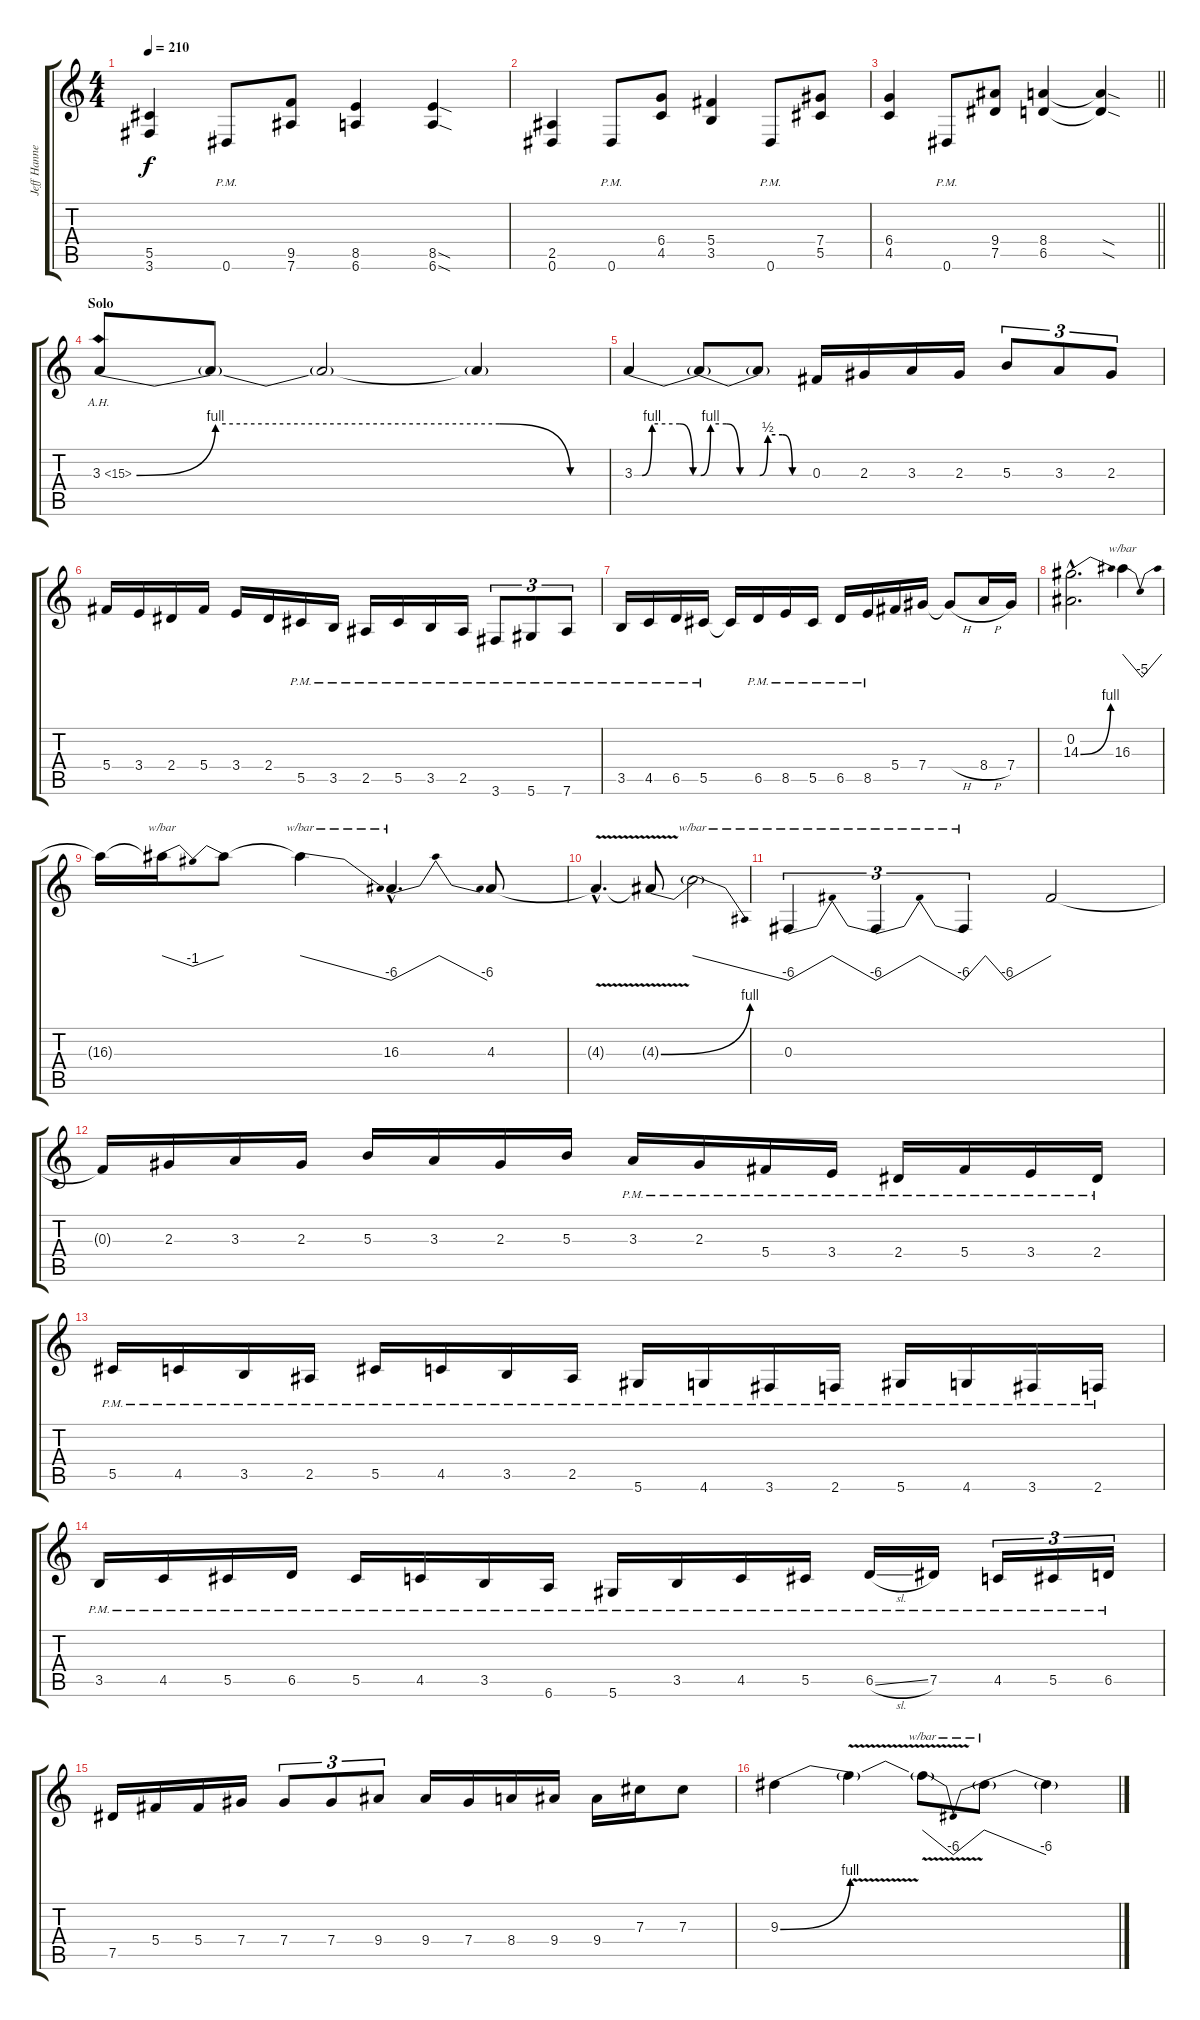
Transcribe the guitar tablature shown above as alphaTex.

\track ("Jeff Hanneman" "Jeff Hanne") {instrument distortionguitar}
\staff {score tabs}
\tuning (Eb4 Bb3 Gb3 Db3 Ab2 Eb2) {hide}
\ts (4 4)
\tempo 210
\clef g2
\ks c
(5.5 3.6).4{dy f} 0.6{pm}.8 (9.5 7.6).8 (8.5 6.6).4 (8.5{sod} 6.6{sod}).4 |
(2.5 0.6).4 0.6{pm}.8 (6.4 4.5).8 (5.4 3.5).4 0.6{pm}.8 (7.4 5.5).8 |
\barLineRight lightlight
(6.4 4.5).4 0.6{pm}.8 (9.4 7.5).8 (8.4 6.5).4 (8.4{sod t} 6.5{sod t}).4 |
\section ("" "Solo")
3.3{be (custom 0 0 10 4 46 4 55 0 60 0) ah 12}.8 3.3{t}.8 3.3{t}.2 3.3{t}.4 |
3.3{be (custom 0 0 7 0 16 4 41 4 53 0 60 0)}.4 3.3{be (custom 0 0 10 4 26 4 40 0 60 0) t}.8 3.3{be (custom 0 0 10 2 28 2 40 0 60 0) t}.8 0.3.16 2.3.16 3.3.16 2.3.16 5.3.8{tu (3 2)} 3.3.8{tu (3 2)} 2.3.8{tu (3 2)} |
5.4.16 3.4.16 2.4.16 5.4.16 3.4.16 2.4.16 5.5{pm}.16 3.5{pm}.16 2.5{pm}.16 5.5{pm}.16 3.5{pm}.16 2.5{pm}.16 3.6{pm}.8{tu (3 2)} 5.6{pm}.8{tu (3 2)} 7.6{pm}.8{tu (3 2)} |
3.5{pm}.16 4.5{pm}.16 6.5{pm}.16 5.5{pm}.16 5.5{t}.16 6.5{pm}.16 8.5{pm}.16 5.5{pm}.16 6.5{pm}.16 8.5{pm}.16 5.4.16 7.4.16 7.4{h t}.8 8.4{h}.16 7.4.16 |
(0.2{hac} 14.3{be (bend 0 0 60 4) hac}).2{d} 16.3.4{tbe (dip default 0 0 30 -20 60 0)} |
16.3{t}.16 16.3{t}.16{tbe (dip default 0 0 30 -4 60 0)} 16.3{t}.8 16.3{t}.4{tbe (dive default 0 0 60 -24)} 16.3{hac}.4{d tbe (dip default 0 -24 30 0 60 -24)} 4.3.8 |
4.3{v hac t}.4{d} 4.3{be (bend 0 0 60 4) t}.8 4.3{t}.2{tbe (dive default 0 0 60 -24)} |
0.3.4{tu (3 2) tbe (dip default 0 -24 30 0 60 -24)} 0.3{t}.4{tu (3 2) tbe (dip default 0 -24 30 0 60 -24)} 0.3{t}.4{tu (3 2) tbe (custom default 0 -24 15 0 30 -24 60 0)} 0.3{t}.2 |
0.3{t}.16 2.3.16 3.3.16 2.3.16 5.3.16 3.3.16 2.3.16 5.3.16 3.3{pm}.16 2.3{pm}.16 5.4{pm}.16 3.4{pm}.16 2.4{pm}.16 5.4{pm}.16 3.4{pm}.16 2.4{pm}.16 |
5.5{pm}.16 4.5{pm}.16 3.5{pm}.16 2.5{pm}.16 5.5{pm}.16 4.5{pm}.16 3.5{pm}.16 2.5{pm}.16 5.6{pm}.16 4.6{pm}.16 3.6{pm}.16 2.6{pm}.16 5.6{pm}.16 4.6{pm}.16 3.6{pm}.16 2.6{pm}.16 |
3.5{pm}.16 4.5{pm}.16 5.5{pm}.16 6.5{pm}.16 5.5{pm}.16 4.5{pm}.16 3.5{pm}.16 6.6{pm}.16 5.6{pm}.16 3.5{pm}.16 4.5{pm}.16 5.5{pm}.16 6.5{sl pm}.16 7.5{pm}.16 4.5{pm}.16{tu (3 2)} 5.5{pm}.16{tu (3 2)} 6.5{pm}.16{tu (3 2)} |
7.5.16 5.4.16 5.4.16 7.4.16 7.4.8{tu (3 2)} 7.4.8{tu (3 2)} 9.4.8{tu (3 2)} 9.4.16 7.4.16 8.4.16 9.4.16 9.4.16 7.3.16 7.3.8 |
9.3{be (bend 0 0 60 4)}.4 9.3{v t}.4 9.3{t}.8{tbe (dip default 0 0 30 -24 60 0)} 9.3{t}.8{tbe (dive default 0 0 60 -24)} 9.3{t}.4
